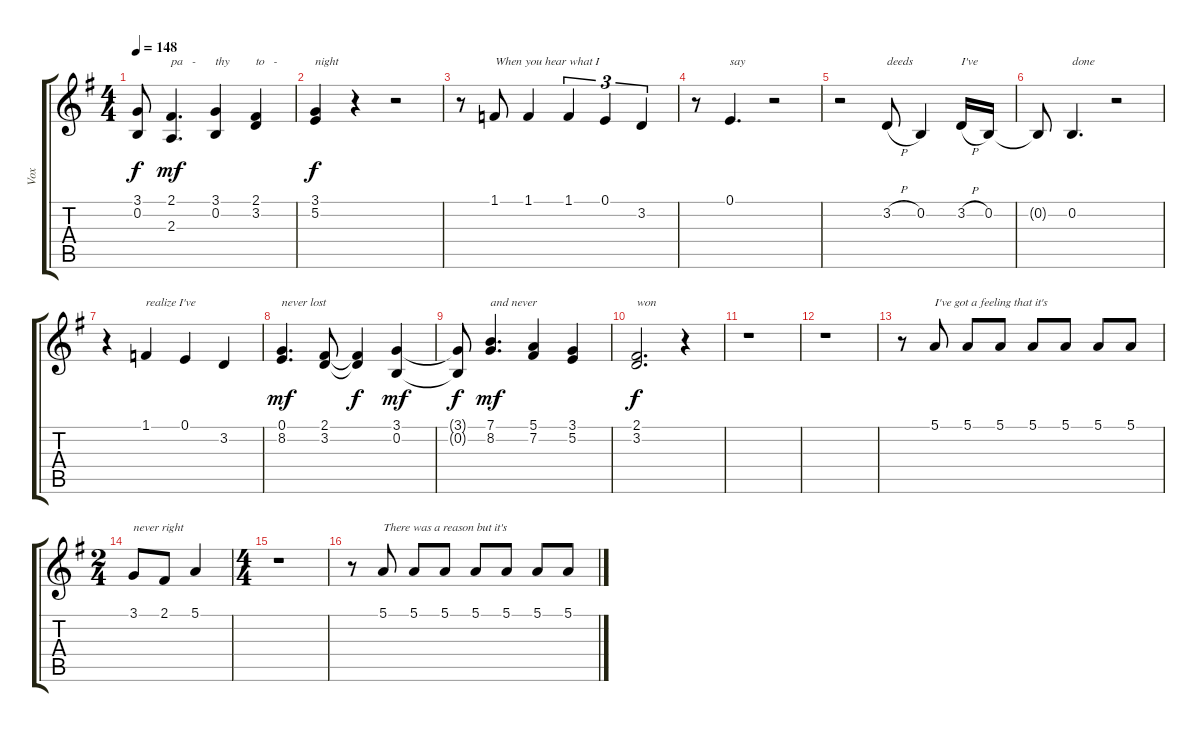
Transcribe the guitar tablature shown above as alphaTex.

\track ("Vox" "Vox") {instrument violin}
\staff {score tabs}
\tuning (E4 B3 G3 D3 A2 E2) {hide}
\ts (4 4)
\tempo 148
\clef g2
\ks eminor
(3.1{t} 0.2{t}).8{dy f} (2.1 2.3).4{d txt "pa   -" dy mf} (3.1 0.2).4{txt "thy "} (2.1 3.2).4{txt "to   -"} |
(3.1 5.2).4{txt "night" dy f} r.4 r.2 |
r.8 1.1.8{txt "When you hear what I"} 1.1.4 1.1.4{tu (3 2)} 0.1.4{tu (3 2)} 3.2.4{tu (3 2)} |
r.8 0.1.4{d txt "say"} r.2 |
r.2 3.2{h}.8{txt "deeds"} 0.2.4 3.2{h}.16{txt "I've"} 0.2.16 |
0.2{t}.8 0.2.4{d txt "done"} r.2 |
r.4 1.1.4{txt "realize I've"} 0.1.4 3.2.4 |
(0.1 8.2).4{d txt "never lost" dy mf} (2.1 3.2).8 (2.1{t} 3.2{t}).4{dy f} (3.1 0.2).4{dy mf} |
(3.1{t} 0.2{t}).8{dy f} (7.1 8.2).4{d txt "and never" dy mf} (5.1 7.2).4 (3.1 5.2).4 |
(2.1 3.2).2{d txt "won" dy f} r.4 |
r.1 |
r.1 |
r.8 5.1.8{txt "I've got a feeling that it's"} 5.1.8 5.1.8 5.1.8 5.1.8 5.1.8 5.1.8 |
\ts (2 4)
3.1.8{txt "never right"} 2.1.8 5.1.4 |
\ts (4 4)
r.1 |
r.8 5.1.8{txt "There was a reason but it's"} 5.1.8 5.1.8 5.1.8 5.1.8 5.1.8 5.1.8
